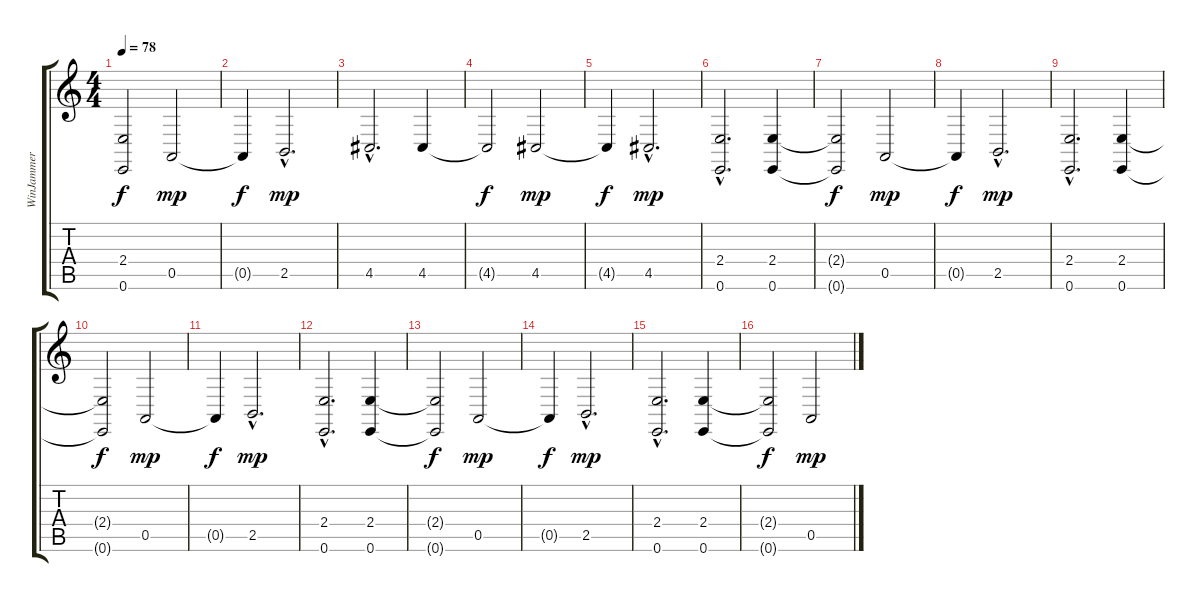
\track ("WinJammer Demo" "WinJammer ") {instrument acousticgrandpiano}
\staff {score tabs}
\tuning (E4 B3 G3 D3 A2 E2) {hide}
\ts (4 4)
\tempo 78
\clef g2
\ks c
(2.4{t} 0.6{t}).2{dy f} 0.5.2{dy mp} |
0.5{t}.4{dy f} 2.5{hac}.2{d dy mp} |
4.5{hac}.2{d} 4.5.4 |
4.5{t}.2{dy f} 4.5.2{dy mp} |
4.5{t}.4{dy f} 4.5{hac}.2{d dy mp} |
(2.4{hac} 0.6{hac}).2{d} (2.4 0.6).4 |
(2.4{t} 0.6{t}).2{dy f} 0.5.2{dy mp} |
0.5{t}.4{dy f} 2.5{hac}.2{d dy mp} |
(2.4{hac} 0.6{hac}).2{d} (2.4 0.6).4 |
(2.4{t} 0.6{t}).2{dy f} 0.5.2{dy mp} |
0.5{t}.4{dy f} 2.5{hac}.2{d dy mp} |
(2.4{hac} 0.6{hac}).2{d} (2.4 0.6).4 |
(2.4{t} 0.6{t}).2{dy f} 0.5.2{dy mp} |
0.5{t}.4{dy f} 2.5{hac}.2{d dy mp} |
(2.4{hac} 0.6{hac}).2{d} (2.4 0.6).4 |
(2.4{t} 0.6{t}).2{dy f} 0.5.2{dy mp}
